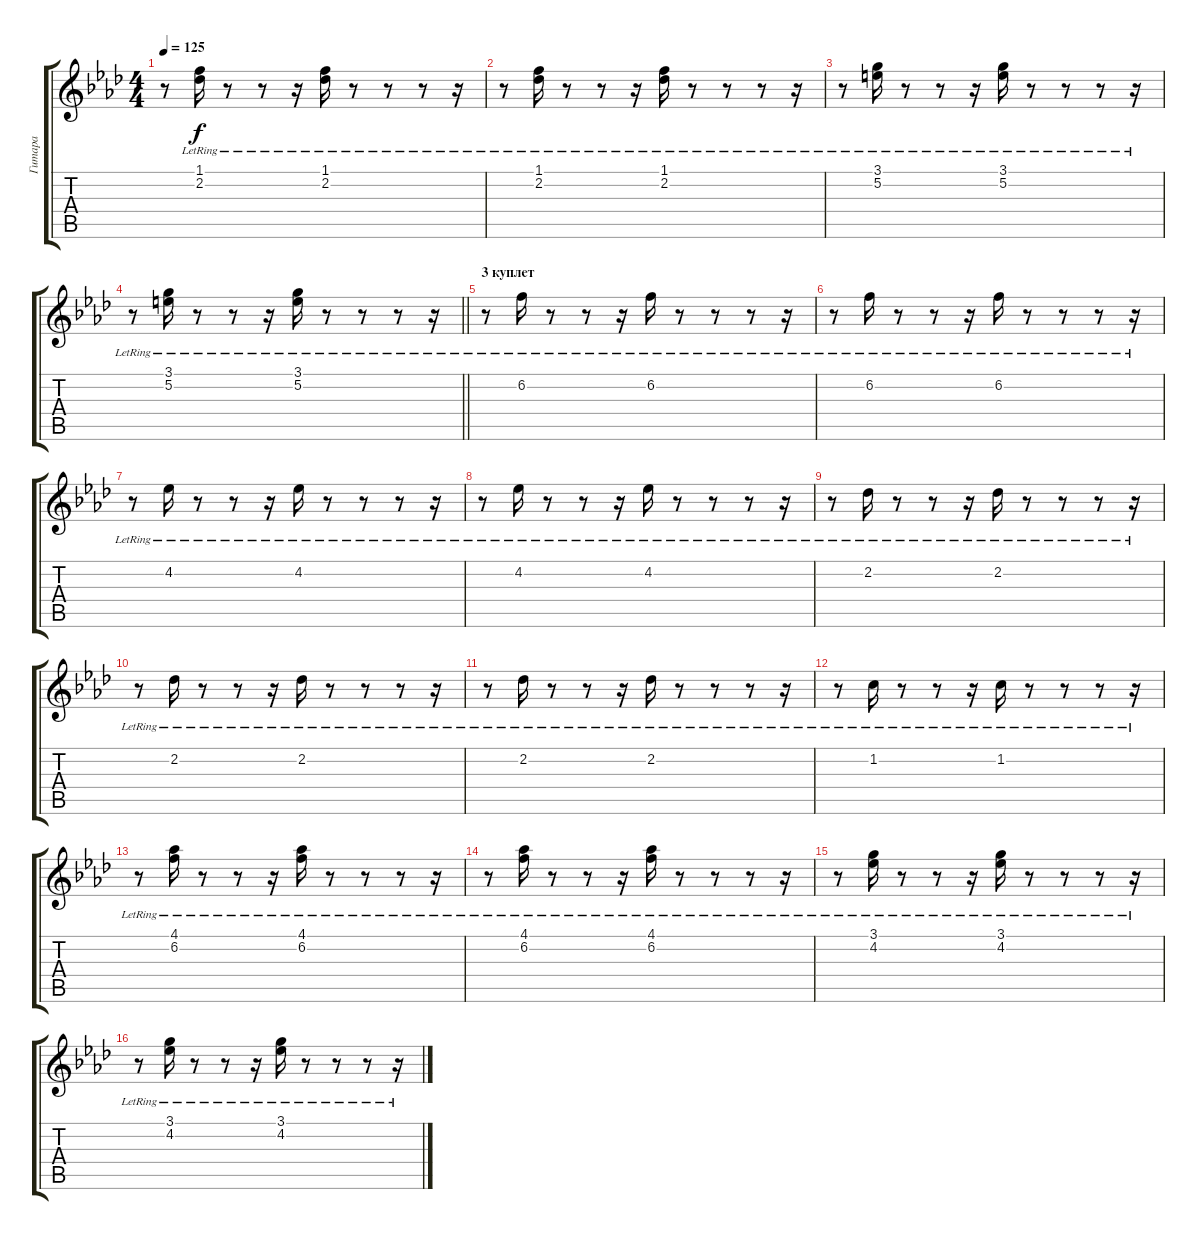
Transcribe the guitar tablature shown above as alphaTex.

\track ("Гитара" "Гитара") {solo instrument electricguitarclean}
\staff {score tabs}
\tuning (E4 B3 G3 D3 A2 E2) {hide}
\ts (4 4)
\tempo 125
\clef g2
\ks fminor
r.8{dy f} (1.1{lr} 2.2{lr}).16 r.8 r.8 r.16 (1.1{lr} 2.2{lr}).16 r.8 r.8 r.8 r.16 |
r.8 (1.1{lr} 2.2{lr}).16 r.8 r.8 r.16 (1.1{lr} 2.2{lr}).16 r.8 r.8 r.8 r.16 |
r.8 (3.1{lr} 5.2{lr}).16 r.8 r.8 r.16 (3.1{lr} 5.2{lr}).16 r.8 r.8 r.8 r.16 |
\barLineRight lightlight
r.8 (3.1{lr} 5.2{lr}).16 r.8 r.8 r.16 (3.1{lr} 5.2{lr}).16 r.8 r.8 r.8 r.16 |
\section ("" "3 куплет")
r.8 6.2{lr}.16 r.8 r.8 r.16 6.2{lr}.16 r.8 r.8 r.8 r.16 |
r.8 6.2{lr}.16 r.8 r.8 r.16 6.2{lr}.16 r.8 r.8 r.8 r.16 |
r.8 4.2{lr}.16 r.8 r.8 r.16 4.2{lr}.16 r.8 r.8 r.8 r.16 |
r.8 4.2{lr}.16 r.8 r.8 r.16 4.2{lr}.16 r.8 r.8 r.8 r.16 |
r.8 2.2{lr}.16 r.8 r.8 r.16 2.2{lr}.16 r.8 r.8 r.8 r.16 |
r.8 2.2{lr}.16 r.8 r.8 r.16 2.2{lr}.16 r.8 r.8 r.8 r.16 |
r.8 2.2{lr}.16 r.8 r.8 r.16 2.2{lr}.16 r.8 r.8 r.8 r.16 |
r.8 1.2{lr}.16 r.8 r.8 r.16 1.2{lr}.16 r.8 r.8 r.8 r.16 |
r.8 (4.1{lr} 6.2{lr}).16 r.8 r.8 r.16 (4.1{lr} 6.2{lr}).16 r.8 r.8 r.8 r.16 |
r.8 (4.1{lr} 6.2{lr}).16 r.8 r.8 r.16 (4.1{lr} 6.2{lr}).16 r.8 r.8 r.8 r.16 |
r.8 (3.1{lr} 4.2{lr}).16 r.8 r.8 r.16 (3.1{lr} 4.2{lr}).16 r.8 r.8 r.8 r.16 |
r.8 (3.1{lr} 4.2{lr}).16 r.8 r.8 r.16 (3.1{lr} 4.2{lr}).16 r.8 r.8 r.8 r.16
